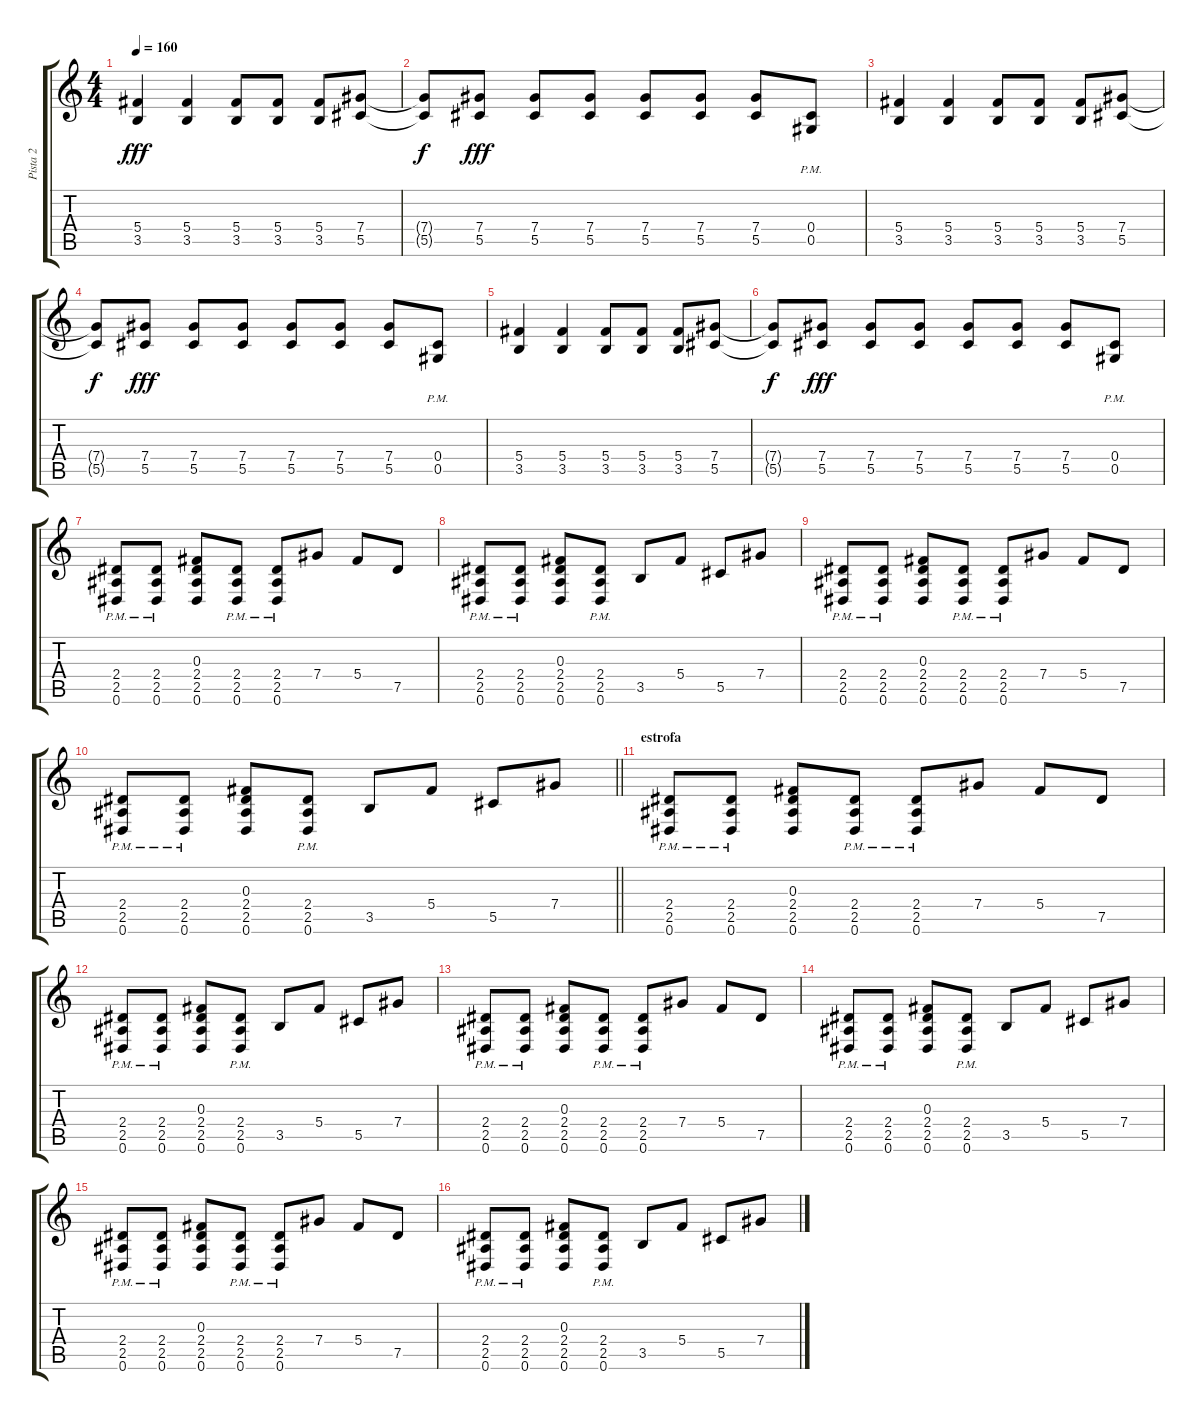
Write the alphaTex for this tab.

\track ("Pista 2" "Pista 2") {instrument overdrivenguitar}
\staff {score tabs}
\tuning (Eb4 Bb3 Gb3 Db3 Ab2 Eb2) {hide}
\ts (4 4)
\tempo 160
\clef g2
\ks c
(5.4 3.5).4{dy fff} (5.4 3.5).4 (5.4 3.5).8 (5.4 3.5).8 (5.4 3.5).8 (7.4 5.5).8 |
(7.4{t} 5.5{t}).8{dy f} (7.4 5.5).8{dy fff} (7.4 5.5).8 (7.4 5.5).8 (7.4 5.5).8 (7.4 5.5).8 (7.4 5.5).8 (0.4{pm} 0.5{pm}).8 |
(5.4 3.5).4 (5.4 3.5).4 (5.4 3.5).8 (5.4 3.5).8 (5.4 3.5).8 (7.4 5.5).8 |
(7.4{t} 5.5{t}).8{dy f} (7.4 5.5).8{dy fff} (7.4 5.5).8 (7.4 5.5).8 (7.4 5.5).8 (7.4 5.5).8 (7.4 5.5).8 (0.4{pm} 0.5{pm}).8 |
(5.4 3.5).4 (5.4 3.5).4 (5.4 3.5).8 (5.4 3.5).8 (5.4 3.5).8 (7.4 5.5).8 |
(7.4{t} 5.5{t}).8{dy f} (7.4 5.5).8{dy fff} (7.4 5.5).8 (7.4 5.5).8 (7.4 5.5).8 (7.4 5.5).8 (7.4 5.5).8 (0.4{pm} 0.5{pm}).8 |
(2.4{pm} 2.5{pm} 0.6{pm}).8 (2.4{pm} 2.5{pm} 0.6{pm}).8 (0.3 2.4 2.5 0.6).8 (2.4{pm} 2.5{pm} 0.6{pm}).8 (2.4{pm} 2.5{pm} 0.6{pm}).8 7.4.8 5.4.8 7.5.8 |
(2.4{pm} 2.5{pm} 0.6{pm}).8 (2.4{pm} 2.5{pm} 0.6{pm}).8 (0.3 2.4 2.5 0.6).8 (2.4{pm} 2.5{pm} 0.6{pm}).8 3.5.8 5.4.8 5.5.8 7.4.8 |
(2.4{pm} 2.5{pm} 0.6{pm}).8 (2.4{pm} 2.5{pm} 0.6{pm}).8 (0.3 2.4 2.5 0.6).8 (2.4{pm} 2.5{pm} 0.6{pm}).8 (2.4{pm} 2.5{pm} 0.6{pm}).8 7.4.8 5.4.8 7.5.8 |
\barLineRight lightlight
(2.4{pm} 2.5{pm} 0.6{pm}).8 (2.4{pm} 2.5{pm} 0.6{pm}).8 (0.3 2.4 2.5 0.6).8 (2.4{pm} 2.5{pm} 0.6{pm}).8 3.5.8 5.4.8 5.5.8 7.4.8 |
\section ("" "estrofa")
(2.4{pm} 2.5{pm} 0.6{pm}).8 (2.4{pm} 2.5{pm} 0.6{pm}).8 (0.3 2.4 2.5 0.6).8 (2.4{pm} 2.5{pm} 0.6{pm}).8 (2.4{pm} 2.5{pm} 0.6{pm}).8 7.4.8 5.4.8 7.5.8 |
(2.4{pm} 2.5{pm} 0.6{pm}).8 (2.4{pm} 2.5{pm} 0.6{pm}).8 (0.3 2.4 2.5 0.6).8 (2.4{pm} 2.5{pm} 0.6{pm}).8 3.5.8 5.4.8 5.5.8 7.4.8 |
(2.4{pm} 2.5{pm} 0.6{pm}).8 (2.4{pm} 2.5{pm} 0.6{pm}).8 (0.3 2.4 2.5 0.6).8 (2.4{pm} 2.5{pm} 0.6{pm}).8 (2.4{pm} 2.5{pm} 0.6{pm}).8 7.4.8 5.4.8 7.5.8 |
(2.4{pm} 2.5{pm} 0.6{pm}).8 (2.4{pm} 2.5{pm} 0.6{pm}).8 (0.3 2.4 2.5 0.6).8 (2.4{pm} 2.5{pm} 0.6{pm}).8 3.5.8 5.4.8 5.5.8 7.4.8 |
(2.4{pm} 2.5{pm} 0.6{pm}).8 (2.4{pm} 2.5{pm} 0.6{pm}).8 (0.3 2.4 2.5 0.6).8 (2.4{pm} 2.5{pm} 0.6{pm}).8 (2.4{pm} 2.5{pm} 0.6{pm}).8 7.4.8 5.4.8 7.5.8 |
(2.4{pm} 2.5{pm} 0.6{pm}).8 (2.4{pm} 2.5{pm} 0.6{pm}).8 (0.3 2.4 2.5 0.6).8 (2.4{pm} 2.5{pm} 0.6{pm}).8 3.5.8 5.4.8 5.5.8 7.4.8
